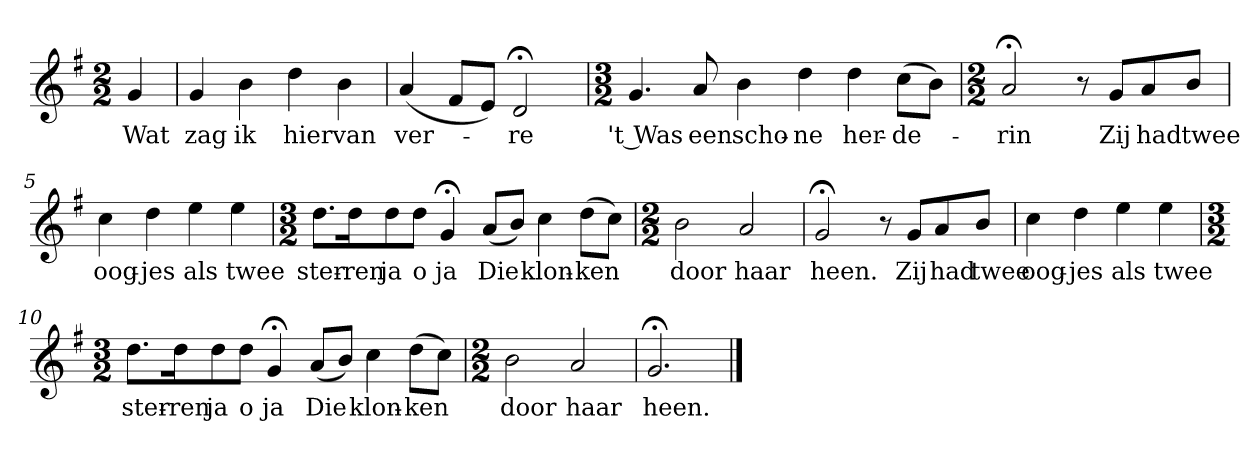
**kern	**text
*part1	*part1
*staff1	*staff1
*k[f#]	*
*G:	*
*M2/2	*
*MM120	*
=	=
4g	Wat
=1	=1
4g	zag
4b	ik
4dd	hier
4b	van
=2	=2
(4a	ver-
8f#L	.
8eJ)	.
2d;<	-re
=3	=3
*M3/2	*
4.g	't Was
8a	een
4b	scho-
4dd	-ne
4dd	her-
(8ccL	-de-
8bJ)	.
=4	=4
*M2/2	*
2a;<	-rin
8r	.
8gL	Zij
8a	had
8bJ	twee
=5	=5
4cc	oog-
4dd	-jes
4ee	als
4ee	twee
=6	=6
*M3/2	*
8.ddL	ster-
16ddK	-ren
8dd	ja
8ddJ	o
4g;<	ja
(8aL	Die
8bJ)	.
4cc	klon-
(8ddL	-ken
8ccJ)	.
=7	=7
*M2/2	*
2b	door
2a	haar
=8	=8
2g;<	heen.
8r	.
8gL	Zij
8a	had
8bJ	twee
=9	=9
4cc	oog-
4dd	-jes
4ee	als
4ee	twee
=10	=10
*M3/2	*
8.ddL	ster-
16ddK	-ren
8dd	ja
8ddJ	o
4g;<	ja
(8aL	Die
8bJ)	.
4cc	klon-
(8ddL	-ken
8ccJ)	.
=11	=11
*M2/2	*
2b	door
2a	haar
=12	=12
2.g;<	heen.
==	==
*-	*-
